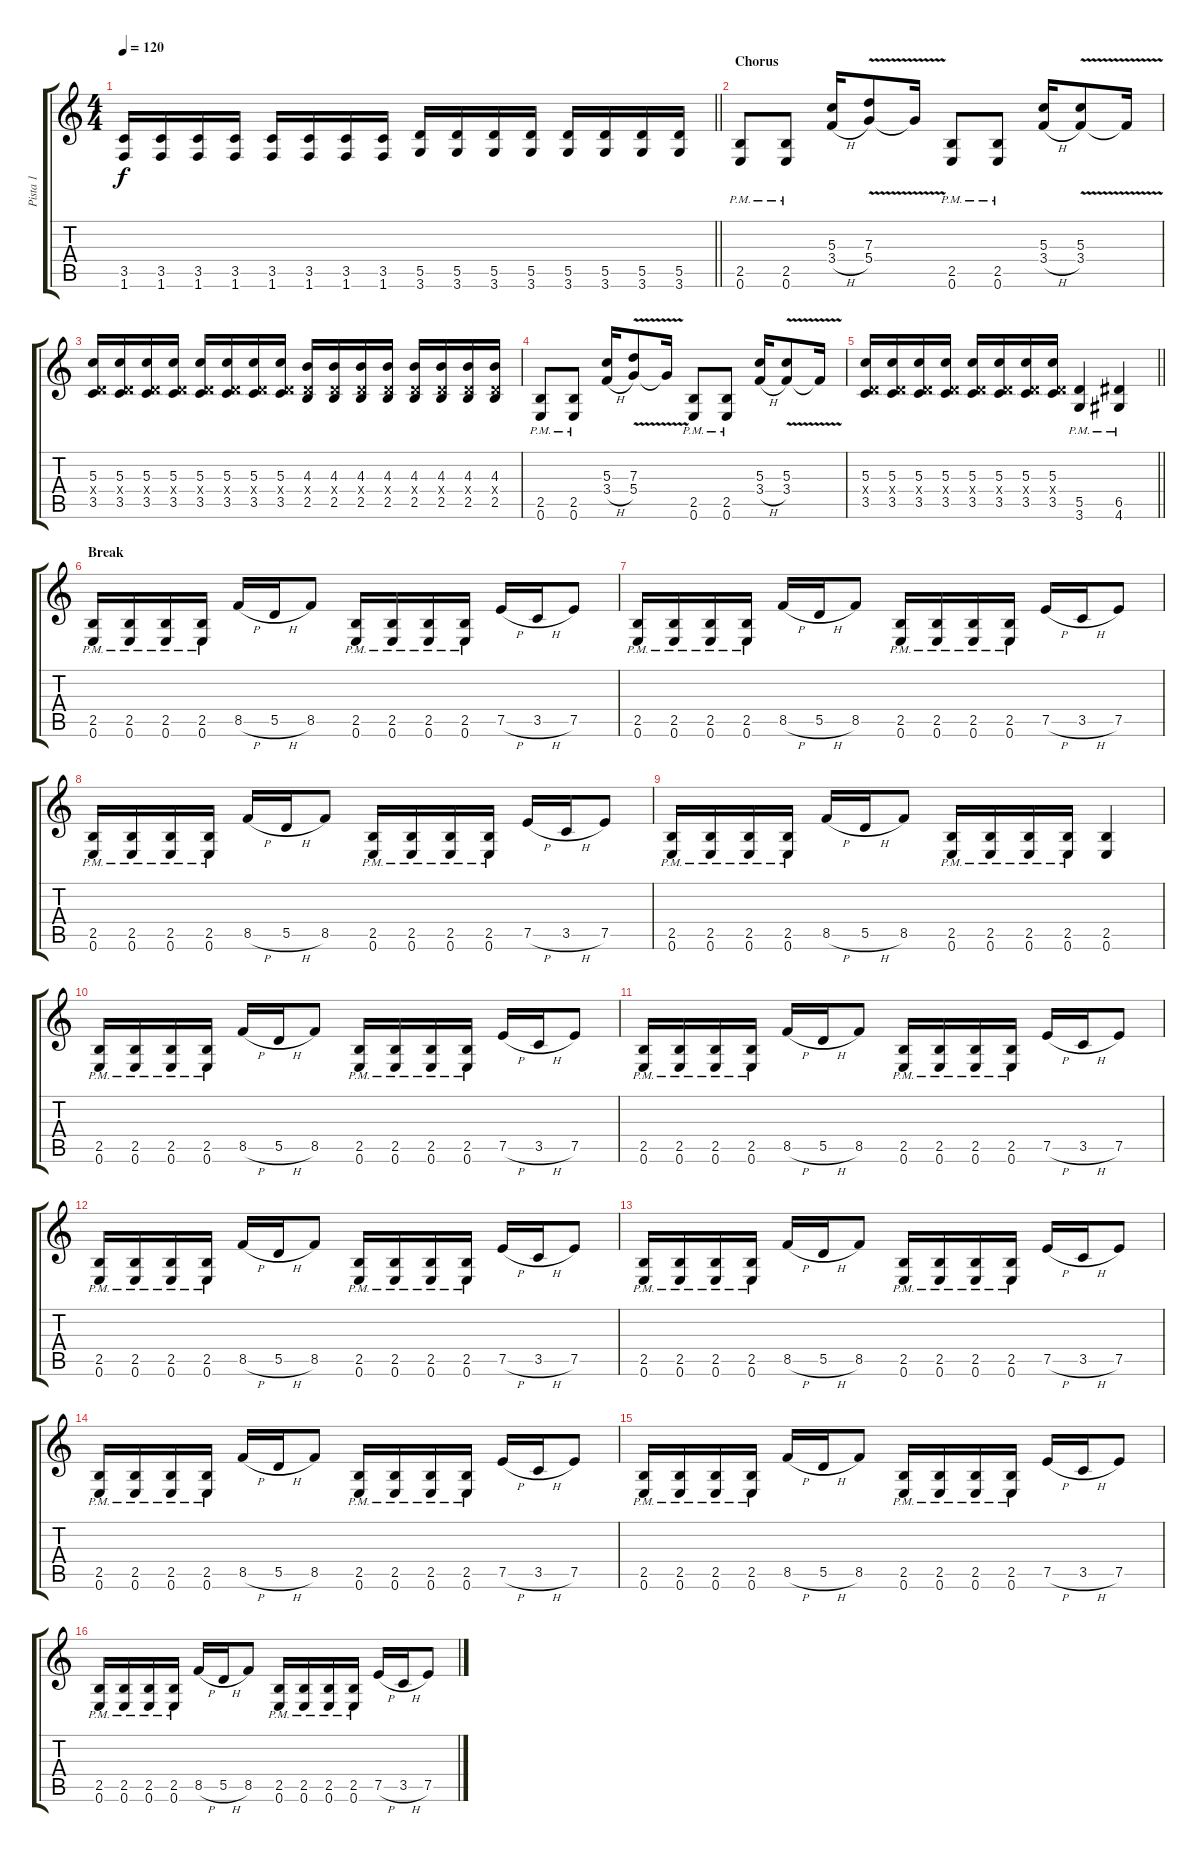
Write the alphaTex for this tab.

\track ("Pista 1" "Pista 1") {instrument distortionguitar}
\staff {score tabs}
\tuning (E4 B3 G3 D3 A2 E2) {hide}
\ts (4 4)
\tempo 120
\clef g2
\barLineRight lightlight
\ks c
(3.5 1.6).16{dy f} (3.5 1.6).16 (3.5 1.6).16 (3.5 1.6).16 (3.5 1.6).16 (3.5 1.6).16 (3.5 1.6).16 (3.5 1.6).16 (5.5 3.6).16 (5.5 3.6).16 (5.5 3.6).16 (5.5 3.6).16 (5.5 3.6).16 (5.5 3.6).16 (5.5 3.6).16 (5.5 3.6).16 |
\section ("" "Chorus")
(2.5{pm} 0.6{pm}).8 (2.5{pm} 0.6{pm}).8 (5.3 3.4{h}).16 (7.3 5.4{v}).8 5.4{v t}.16 (2.5{pm} 0.6{pm}).8 (2.5{pm} 0.6{pm}).8 (5.3 3.4{h}).16 (5.3 3.4{v}).8 3.4{v t}.16 |
(5.3 0.4{x} 3.5).16 (5.3 0.4{x} 3.5).16 (5.3 0.4{x} 3.5).16 (5.3 0.4{x} 3.5).16 (5.3 0.4{x} 3.5).16 (5.3 0.4{x} 3.5).16 (5.3 0.4{x} 3.5).16 (5.3 0.4{x} 3.5).16 (4.3 0.4{x} 2.5).16 (4.3 0.4{x} 2.5).16 (4.3 0.4{x} 2.5).16 (4.3 0.4{x} 2.5).16 (4.3 0.4{x} 2.5).16 (4.3 0.4{x} 2.5).16 (4.3 0.4{x} 2.5).16 (4.3 0.4{x} 2.5).16 |
(2.5{pm} 0.6{pm}).8 (2.5{pm} 0.6{pm}).8 (5.3 3.4{h}).16 (7.3 5.4{v}).8 5.4{v t}.16 (2.5{pm} 0.6{pm}).8 (2.5{pm} 0.6{pm}).8 (5.3 3.4{h}).16 (5.3 3.4{v}).8 3.4{v t}.16 |
\barLineRight lightlight
(5.3 0.4{x} 3.5).16 (5.3 0.4{x} 3.5).16 (5.3 0.4{x} 3.5).16 (5.3 0.4{x} 3.5).16 (5.3 0.4{x} 3.5).16 (5.3 0.4{x} 3.5).16 (5.3 0.4{x} 3.5).16 (5.3 0.4{x} 3.5).16 (5.5{pm} 3.6).4 (6.5{pm} 4.6).4 |
\section ("" "Break")
(2.5{pm} 0.6{pm}).16 (2.5{pm} 0.6{pm}).16 (2.5{pm} 0.6{pm}).16 (2.5{pm} 0.6{pm}).16 8.5{h}.16 5.5{h}.16 8.5.8 (2.5{pm} 0.6{pm}).16 (2.5{pm} 0.6{pm}).16 (2.5{pm} 0.6{pm}).16 (2.5{pm} 0.6{pm}).16 7.5{h}.16 3.5{h}.16 7.5.8 |
(2.5{pm} 0.6{pm}).16 (2.5{pm} 0.6{pm}).16 (2.5{pm} 0.6{pm}).16 (2.5{pm} 0.6{pm}).16 8.5{h}.16 5.5{h}.16 8.5.8 (2.5{pm} 0.6{pm}).16 (2.5{pm} 0.6{pm}).16 (2.5{pm} 0.6{pm}).16 (2.5{pm} 0.6{pm}).16 7.5{h}.16 3.5{h}.16 7.5.8 |
(2.5{pm} 0.6{pm}).16 (2.5{pm} 0.6{pm}).16 (2.5{pm} 0.6{pm}).16 (2.5{pm} 0.6{pm}).16 8.5{h}.16 5.5{h}.16 8.5.8 (2.5{pm} 0.6{pm}).16 (2.5{pm} 0.6{pm}).16 (2.5{pm} 0.6{pm}).16 (2.5{pm} 0.6{pm}).16 7.5{h}.16 3.5{h}.16 7.5.8 |
(2.5{pm} 0.6{pm}).16 (2.5{pm} 0.6{pm}).16 (2.5{pm} 0.6{pm}).16 (2.5{pm} 0.6{pm}).16 8.5{h}.16 5.5{h}.16 8.5.8 (2.5{pm} 0.6{pm}).16 (2.5{pm} 0.6{pm}).16 (2.5{pm} 0.6{pm}).16 (2.5{pm} 0.6{pm}).16 (2.5 0.6).4 |
(2.5{pm} 0.6{pm}).16 (2.5{pm} 0.6{pm}).16 (2.5{pm} 0.6{pm}).16 (2.5{pm} 0.6{pm}).16 8.5{h}.16 5.5{h}.16 8.5.8 (2.5{pm} 0.6{pm}).16 (2.5{pm} 0.6{pm}).16 (2.5{pm} 0.6{pm}).16 (2.5{pm} 0.6{pm}).16 7.5{h}.16 3.5{h}.16 7.5.8 |
(2.5{pm} 0.6{pm}).16 (2.5{pm} 0.6{pm}).16 (2.5{pm} 0.6{pm}).16 (2.5{pm} 0.6{pm}).16 8.5{h}.16 5.5{h}.16 8.5.8 (2.5{pm} 0.6{pm}).16 (2.5{pm} 0.6{pm}).16 (2.5{pm} 0.6{pm}).16 (2.5{pm} 0.6{pm}).16 7.5{h}.16 3.5{h}.16 7.5.8 |
(2.5{pm} 0.6{pm}).16 (2.5{pm} 0.6{pm}).16 (2.5{pm} 0.6{pm}).16 (2.5{pm} 0.6{pm}).16 8.5{h}.16 5.5{h}.16 8.5.8 (2.5{pm} 0.6{pm}).16 (2.5{pm} 0.6{pm}).16 (2.5{pm} 0.6{pm}).16 (2.5{pm} 0.6{pm}).16 7.5{h}.16 3.5{h}.16 7.5.8 |
(2.5{pm} 0.6{pm}).16 (2.5{pm} 0.6{pm}).16 (2.5{pm} 0.6{pm}).16 (2.5{pm} 0.6{pm}).16 8.5{h}.16 5.5{h}.16 8.5.8 (2.5{pm} 0.6{pm}).16 (2.5{pm} 0.6{pm}).16 (2.5{pm} 0.6{pm}).16 (2.5{pm} 0.6{pm}).16 7.5{h}.16 3.5{h}.16 7.5.8 |
(2.5{pm} 0.6{pm}).16 (2.5{pm} 0.6{pm}).16 (2.5{pm} 0.6{pm}).16 (2.5{pm} 0.6{pm}).16 8.5{h}.16 5.5{h}.16 8.5.8 (2.5{pm} 0.6{pm}).16 (2.5{pm} 0.6{pm}).16 (2.5{pm} 0.6{pm}).16 (2.5{pm} 0.6{pm}).16 7.5{h}.16 3.5{h}.16 7.5.8 |
(2.5{pm} 0.6{pm}).16 (2.5{pm} 0.6{pm}).16 (2.5{pm} 0.6{pm}).16 (2.5{pm} 0.6{pm}).16 8.5{h}.16 5.5{h}.16 8.5.8 (2.5{pm} 0.6{pm}).16 (2.5{pm} 0.6{pm}).16 (2.5{pm} 0.6{pm}).16 (2.5{pm} 0.6{pm}).16 7.5{h}.16 3.5{h}.16 7.5.8 |
(2.5{pm} 0.6{pm}).16 (2.5{pm} 0.6{pm}).16 (2.5{pm} 0.6{pm}).16 (2.5{pm} 0.6{pm}).16 8.5{h}.16 5.5{h}.16 8.5.8 (2.5{pm} 0.6{pm}).16 (2.5{pm} 0.6{pm}).16 (2.5{pm} 0.6{pm}).16 (2.5{pm} 0.6{pm}).16 7.5{h}.16 3.5{h}.16 7.5.8
